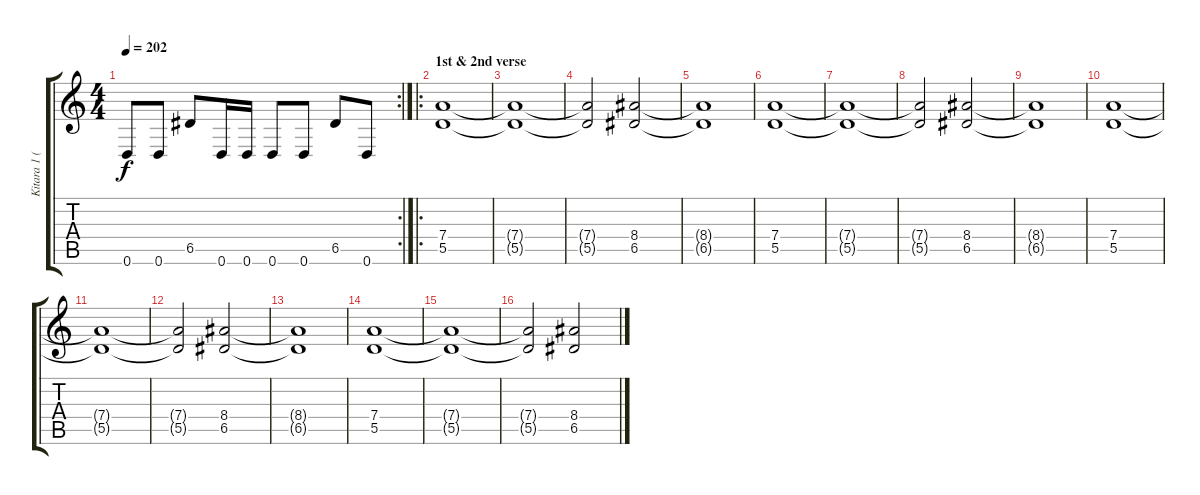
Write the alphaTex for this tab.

\track ("Kitara 1 (Kuisma)" "Kitara 1 (") {instrument distortionguitar}
\staff {score tabs}
\tuning (E4 B3 G3 D3 A2 D2) {hide}
\rc 2
\ts (4 4)
\tempo 202
\clef g2
\ks c
0.6.8{dy f} 0.6.8 6.5.8 0.6.16 0.6.16 0.6.8 0.6.8 6.5.8 0.6.8 |
\ro
\section ("" "1st & 2nd verse")
(7.4 5.5).1 |
(7.4{t} 5.5{t}).1 |
(7.4{t} 5.5{t}).2 (8.4 6.5).2 |
(8.4{t} 6.5{t}).1 |
(7.4 5.5).1 |
(7.4{t} 5.5{t}).1 |
(7.4{t} 5.5{t}).2 (8.4 6.5).2 |
(8.4{t} 6.5{t}).1 |
(7.4 5.5).1 |
(7.4{t} 5.5{t}).1 |
(7.4{t} 5.5{t}).2 (8.4 6.5).2 |
(8.4{t} 6.5{t}).1 |
(7.4 5.5).1 |
(7.4{t} 5.5{t}).1 |
(7.4{t} 5.5{t}).2 (8.4 6.5).2
